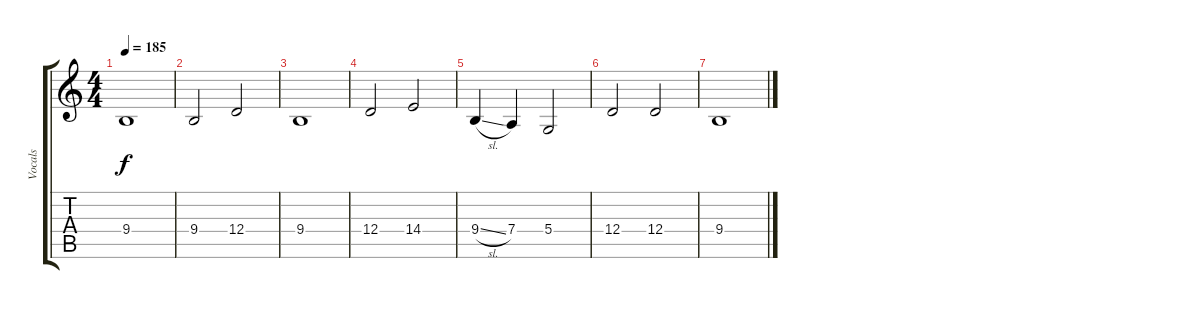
\track ("Vocals" "Vocals") {instrument altosax}
\staff {score tabs}
\tuning (E4 B3 G3 D3 A2 E2) {hide}
\ts (4 4)
\tempo 185
\clef g2
\ks c
9.4.1{dy f} |
9.4.2 12.4.2 |
9.4.1 |
12.4.2 14.4.2 |
9.4{sl}.4 7.4.4 5.4.2 |
12.4.2 12.4.2 |
9.4.1
